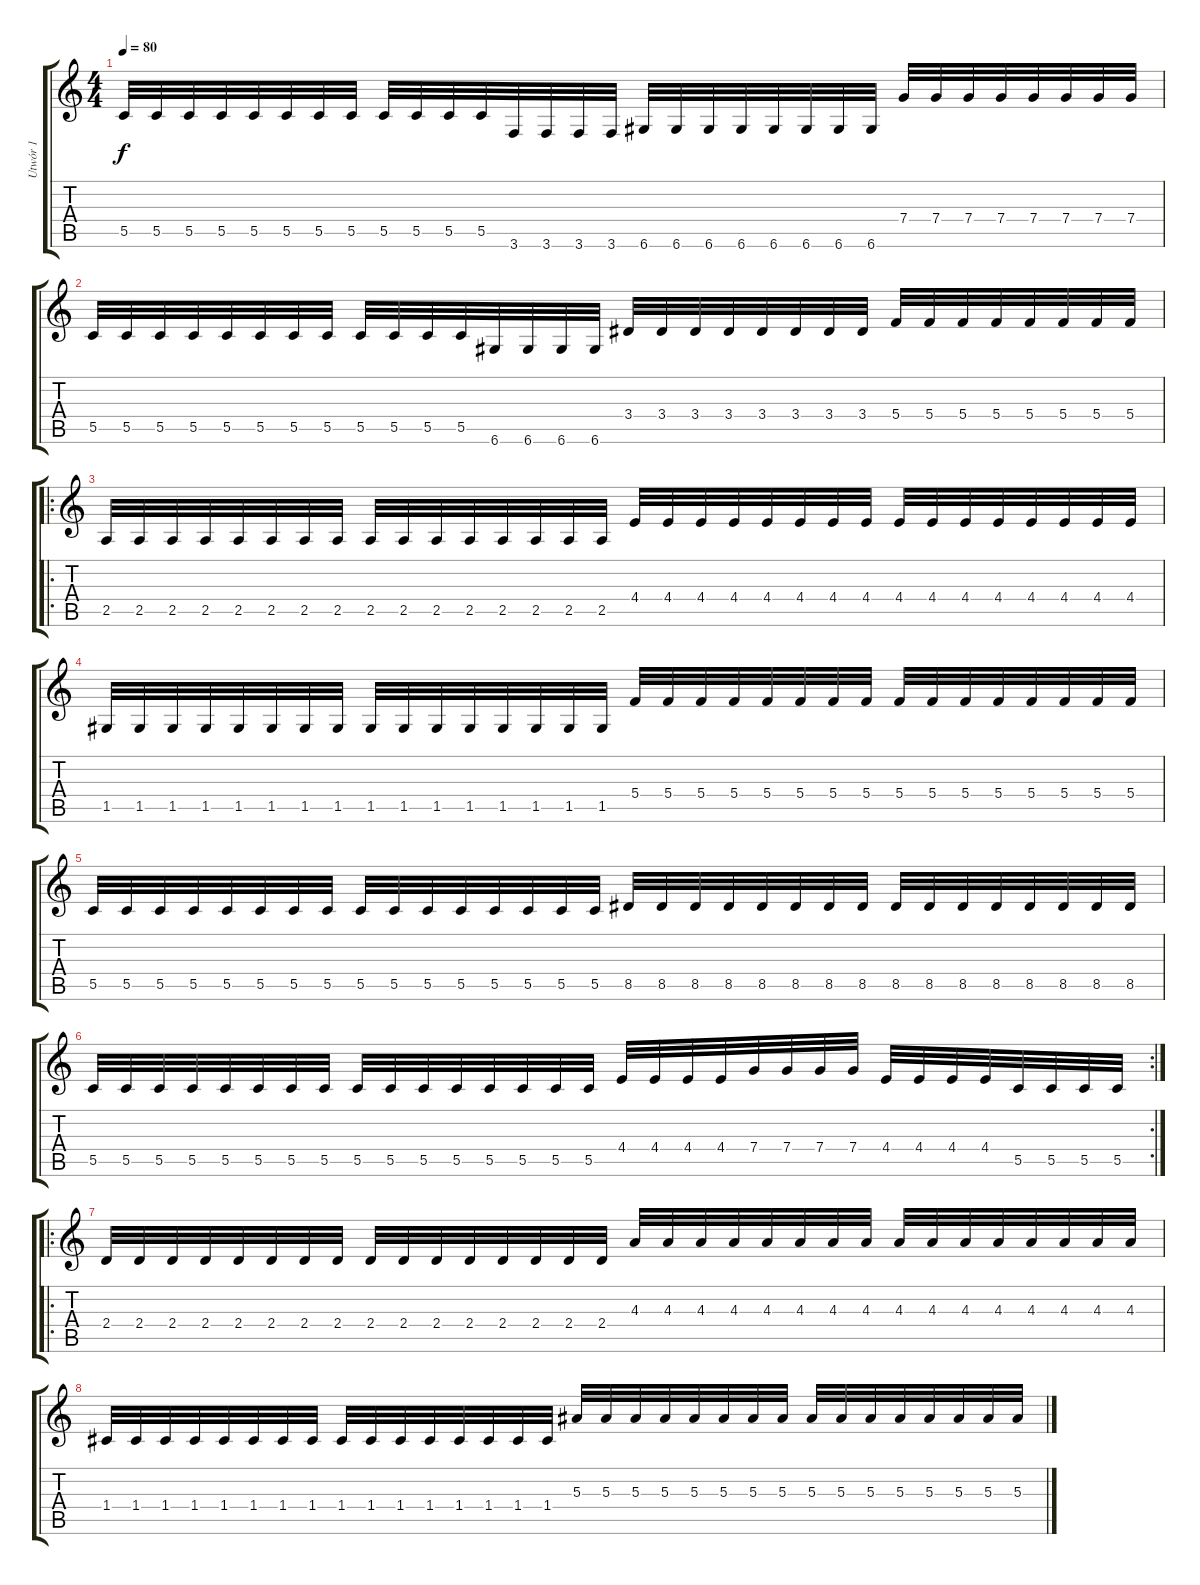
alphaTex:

\track ("Utwór 1" "Utwór 1") {instrument overdrivenguitar}
\staff {score tabs}
\tuning (D4 A3 F3 C3 G2 D2) {hide}
\ts (4 4)
\tempo 80
\clef g2
\ks c
5.5.32{dy f} 5.5.32 5.5.32 5.5.32 5.5.32 5.5.32 5.5.32 5.5.32 5.5.32 5.5.32 5.5.32 5.5.32 3.6.32 3.6.32 3.6.32 3.6.32 6.6.32 6.6.32 6.6.32 6.6.32 6.6.32 6.6.32 6.6.32 6.6.32 7.4.32 7.4.32 7.4.32 7.4.32 7.4.32 7.4.32 7.4.32 7.4.32 |
5.5.32 5.5.32 5.5.32 5.5.32 5.5.32 5.5.32 5.5.32 5.5.32 5.5.32 5.5.32 5.5.32 5.5.32 6.6.32 6.6.32 6.6.32 6.6.32 3.4.32 3.4.32 3.4.32 3.4.32 3.4.32 3.4.32 3.4.32 3.4.32 5.4.32 5.4.32 5.4.32 5.4.32 5.4.32 5.4.32 5.4.32 5.4.32 |
\ro
2.5.32 2.5.32 2.5.32 2.5.32 2.5.32 2.5.32 2.5.32 2.5.32 2.5.32 2.5.32 2.5.32 2.5.32 2.5.32 2.5.32 2.5.32 2.5.32 4.4.32 4.4.32 4.4.32 4.4.32 4.4.32 4.4.32 4.4.32 4.4.32 4.4.32 4.4.32 4.4.32 4.4.32 4.4.32 4.4.32 4.4.32 4.4.32 |
1.5.32 1.5.32 1.5.32 1.5.32 1.5.32 1.5.32 1.5.32 1.5.32 1.5.32 1.5.32 1.5.32 1.5.32 1.5.32 1.5.32 1.5.32 1.5.32 5.4.32 5.4.32 5.4.32 5.4.32 5.4.32 5.4.32 5.4.32 5.4.32 5.4.32 5.4.32 5.4.32 5.4.32 5.4.32 5.4.32 5.4.32 5.4.32 |
5.5.32 5.5.32 5.5.32 5.5.32 5.5.32 5.5.32 5.5.32 5.5.32 5.5.32 5.5.32 5.5.32 5.5.32 5.5.32 5.5.32 5.5.32 5.5.32 8.5.32 8.5.32 8.5.32 8.5.32 8.5.32 8.5.32 8.5.32 8.5.32 8.5.32 8.5.32 8.5.32 8.5.32 8.5.32 8.5.32 8.5.32 8.5.32 |
\rc 2
5.5.32 5.5.32 5.5.32 5.5.32 5.5.32 5.5.32 5.5.32 5.5.32 5.5.32 5.5.32 5.5.32 5.5.32 5.5.32 5.5.32 5.5.32 5.5.32 4.4.32 4.4.32 4.4.32 4.4.32 7.4.32 7.4.32 7.4.32 7.4.32 4.4.32 4.4.32 4.4.32 4.4.32 5.5.32 5.5.32 5.5.32 5.5.32 |
\ro
2.4.32 2.4.32 2.4.32 2.4.32 2.4.32 2.4.32 2.4.32 2.4.32 2.4.32 2.4.32 2.4.32 2.4.32 2.4.32 2.4.32 2.4.32 2.4.32 4.3.32 4.3.32 4.3.32 4.3.32 4.3.32 4.3.32 4.3.32 4.3.32 4.3.32 4.3.32 4.3.32 4.3.32 4.3.32 4.3.32 4.3.32 4.3.32 |
1.4.32 1.4.32 1.4.32 1.4.32 1.4.32 1.4.32 1.4.32 1.4.32 1.4.32 1.4.32 1.4.32 1.4.32 1.4.32 1.4.32 1.4.32 1.4.32 5.3.32 5.3.32 5.3.32 5.3.32 5.3.32 5.3.32 5.3.32 5.3.32 5.3.32 5.3.32 5.3.32 5.3.32 5.3.32 5.3.32 5.3.32 5.3.32
